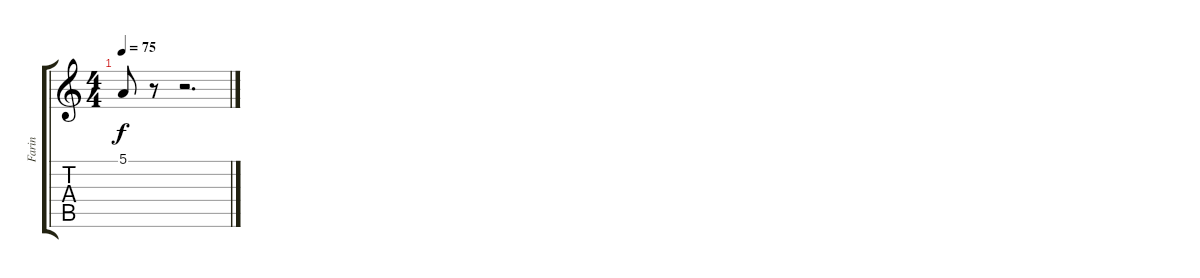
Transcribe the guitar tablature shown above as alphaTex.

\track ("Farin" "Farin") {instrument flute}
\staff {score tabs}
\tuning (E4 B3 G3 D3 A2 E2) {hide}
\ts (4 4)
\tempo 75
\clef g2
\ks c
5.1.8{dy f} r.8 r.2{d}
